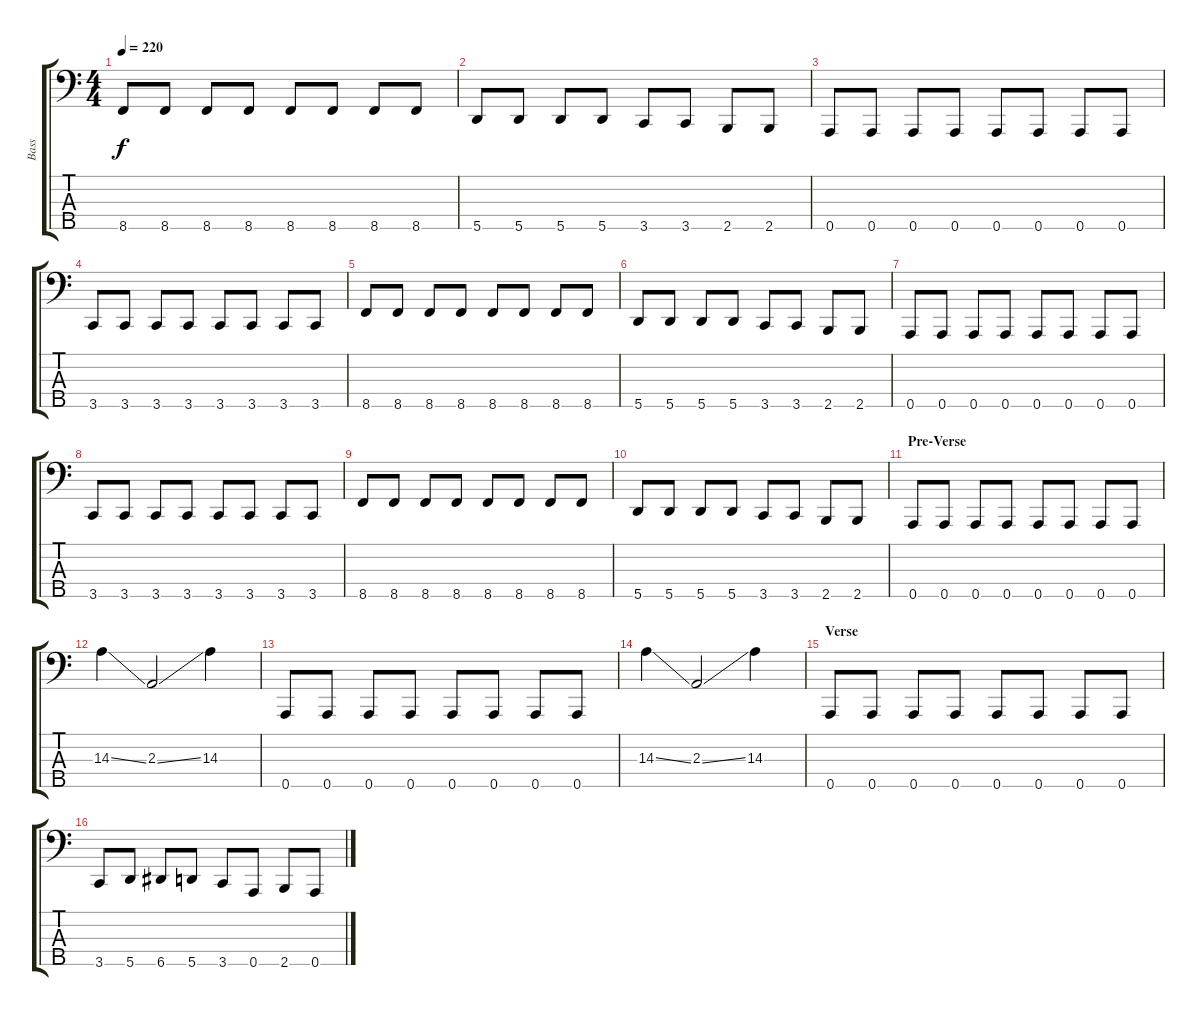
\track ("Bass" "Bass") {instrument slapbass1}
\staff {score tabs}
\tuning (F2 C2 G1 D1 A0) {hide}
\ts (4 4)
\tempo 220
\clef f4
\ks c
8.5.8{dy f} 8.5.8 8.5.8 8.5.8 8.5.8 8.5.8 8.5.8 8.5.8 |
5.5.8 5.5.8 5.5.8 5.5.8 3.5.8 3.5.8 2.5.8 2.5.8 |
0.5.8 0.5.8 0.5.8 0.5.8 0.5.8 0.5.8 0.5.8 0.5.8 |
3.5.8 3.5.8 3.5.8 3.5.8 3.5.8 3.5.8 3.5.8 3.5.8 |
8.5.8 8.5.8 8.5.8 8.5.8 8.5.8 8.5.8 8.5.8 8.5.8 |
5.5.8 5.5.8 5.5.8 5.5.8 3.5.8 3.5.8 2.5.8 2.5.8 |
0.5.8 0.5.8 0.5.8 0.5.8 0.5.8 0.5.8 0.5.8 0.5.8 |
3.5.8 3.5.8 3.5.8 3.5.8 3.5.8 3.5.8 3.5.8 3.5.8 |
8.5.8 8.5.8 8.5.8 8.5.8 8.5.8 8.5.8 8.5.8 8.5.8 |
5.5.8 5.5.8 5.5.8 5.5.8 3.5.8 3.5.8 2.5.8 2.5.8 |
\section ("" "Pre-Verse")
0.5.8{instrument electricbassfinger} 0.5.8 0.5.8 0.5.8 0.5.8 0.5.8 0.5.8 0.5.8 |
14.3{ss}.4 2.3{ss}.2 14.3.4 |
0.5.8 0.5.8 0.5.8 0.5.8 0.5.8 0.5.8 0.5.8 0.5.8 |
14.3{ss}.4 2.3{ss}.2 14.3.4 |
\section ("" "Verse")
0.5.8{instrument electricbassfinger} 0.5.8 0.5.8 0.5.8 0.5.8 0.5.8 0.5.8 0.5.8 |
3.5.8 5.5.8 6.5.8 5.5.8 3.5.8 0.5.8 2.5.8 0.5.8
